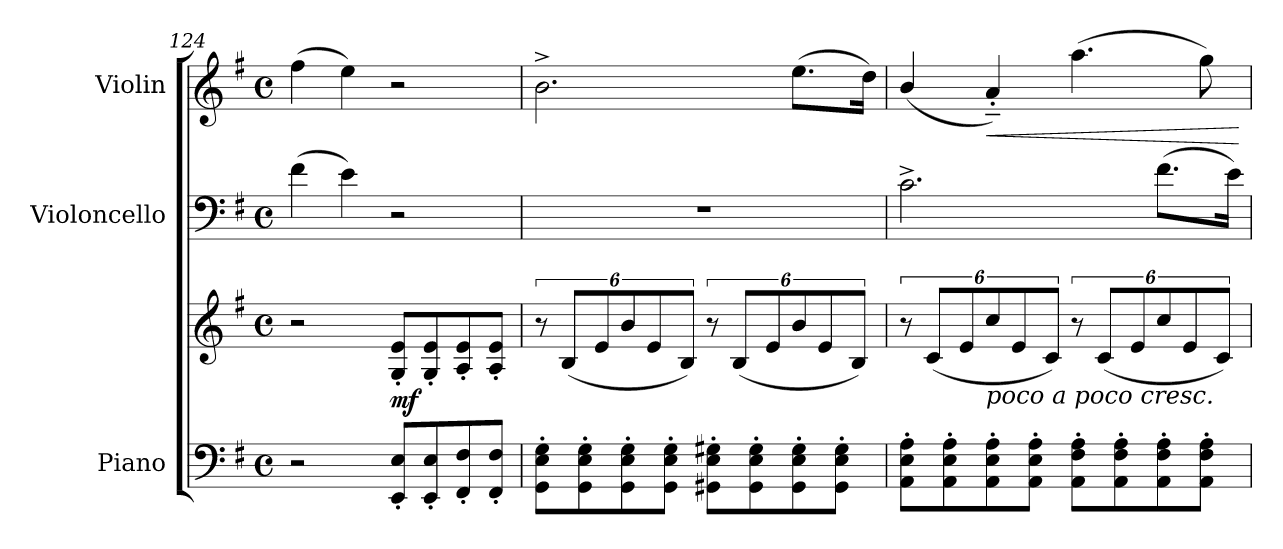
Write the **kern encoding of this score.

**kern	**kern	**dynam	**kern	**kern	**dynam
*part3	*part3	*part3	*part2	*part1	*part1
*staff4	*staff3	*staff3/4	*staff2	*staff1	*staff1
*I"Piano	*	*	*I"Violoncello	*I"Violin	*
*I'Pno.	*	*	*I'Vc.	*I'Vln.	*
*clefF4	*clefG2	*	*clefF4	*clefG2	*
*k[f#]	*k[f#]	*	*k[f#]	*k[f#]	*
*M4/4	*M4/4	*	*M4/4	*M4/4	*
*met(c)	*met(c)	*	*met(c)	*met(c)	*
=124	=124	=124	=124	=124	=124
2r	2r	.	(4f#\	(4ff#\	.
.	.	.	4e\)	4ee\)	.
!	!	!LO:DY:b	!	!	!
8EE/' 8E/'L	8G/' 8e/'L	mf	2r	2r	.
8EE/' 8E/'	8G/' 8e/'	.	.	.	.
8FF#/' 8F#/'	8A/' 8e/'	.	.	.	.
8FF#/' 8F#/'J	8A/' 8e/'J	.	.	.	.
=125	=125	=125	=125	=125	=125
8GG\' 8E\' 8G\'L	12r	.	1r	2.b^\	.
.	(12B/L	.	.	.	.
8GG\' 8E\' 8G\'	.	.	.	.	.
.	12e/	.	.	.	.
8GG\' 8E\' 8G\'	12b/	.	.	.	.
.	12e/	.	.	.	.
8GG\' 8E\' 8G\'J	.	.	.	.	.
.	12B/J)	.	.	.	.
8GG#X\' 8E\' 8G#X\'L	12r	.	.	.	.
.	(12B/L	.	.	.	.
8GG#\' 8E\' 8G#\'	.	.	.	.	.
.	12e/	.	.	.	.
8GG#\' 8E\' 8G#\'	12b/	.	.	(8.ee\L	.
.	12e/	.	.	.	.
8GG#\' 8E\' 8G#\'J	.	.	.	.	.
.	12B/J)	.	.	.	.
.	.	.	.	16dd\Jk)	.
!!LO:LB:g=z
=126	=126	=126	=126	=126	=126
8AA\' 8E\' 8A\'L	12r	.	2.c^\	(4b/	.
.	(12c/L	.	.	.	.
8AA\' 8E\' 8A\'	.	.	.	.	.
.	12e/	.	.	.	.
!	!LO:TX:b:i:t=poco a poco cresc.	!	!	!	!
!	!	!	!	!	!LO:HP:b
8AA\' 8E\' 8A\'	12cc/	.	.	4a'~/)	<
.	12e/	.	.	.	.
8AA\' 8E\' 8A\'J	.	.	.	.	.
.	12c/J)	.	.	.	.
8AA\' 8F#\' 8A\'L	12r	.	.	(4.aa\	.
.	(12c/L	.	.	.	.
8AA\' 8F#\' 8A\'	.	.	.	.	.
.	12e/	.	.	.	.
8AA\' 8F#\' 8A\'	12cc/	.	(8.f#\L	.	.
.	12e/	.	.	.	.
8AA\' 8F#\' 8A\'J	.	.	.	8gg\)	.
.	12c/J)	.	.	.	.
.	.	.	16e\Jk)	.	.
.	.	.	.	.	[
=	=	=	=	=	=
*-	*-	*-	*-	*-	*-
